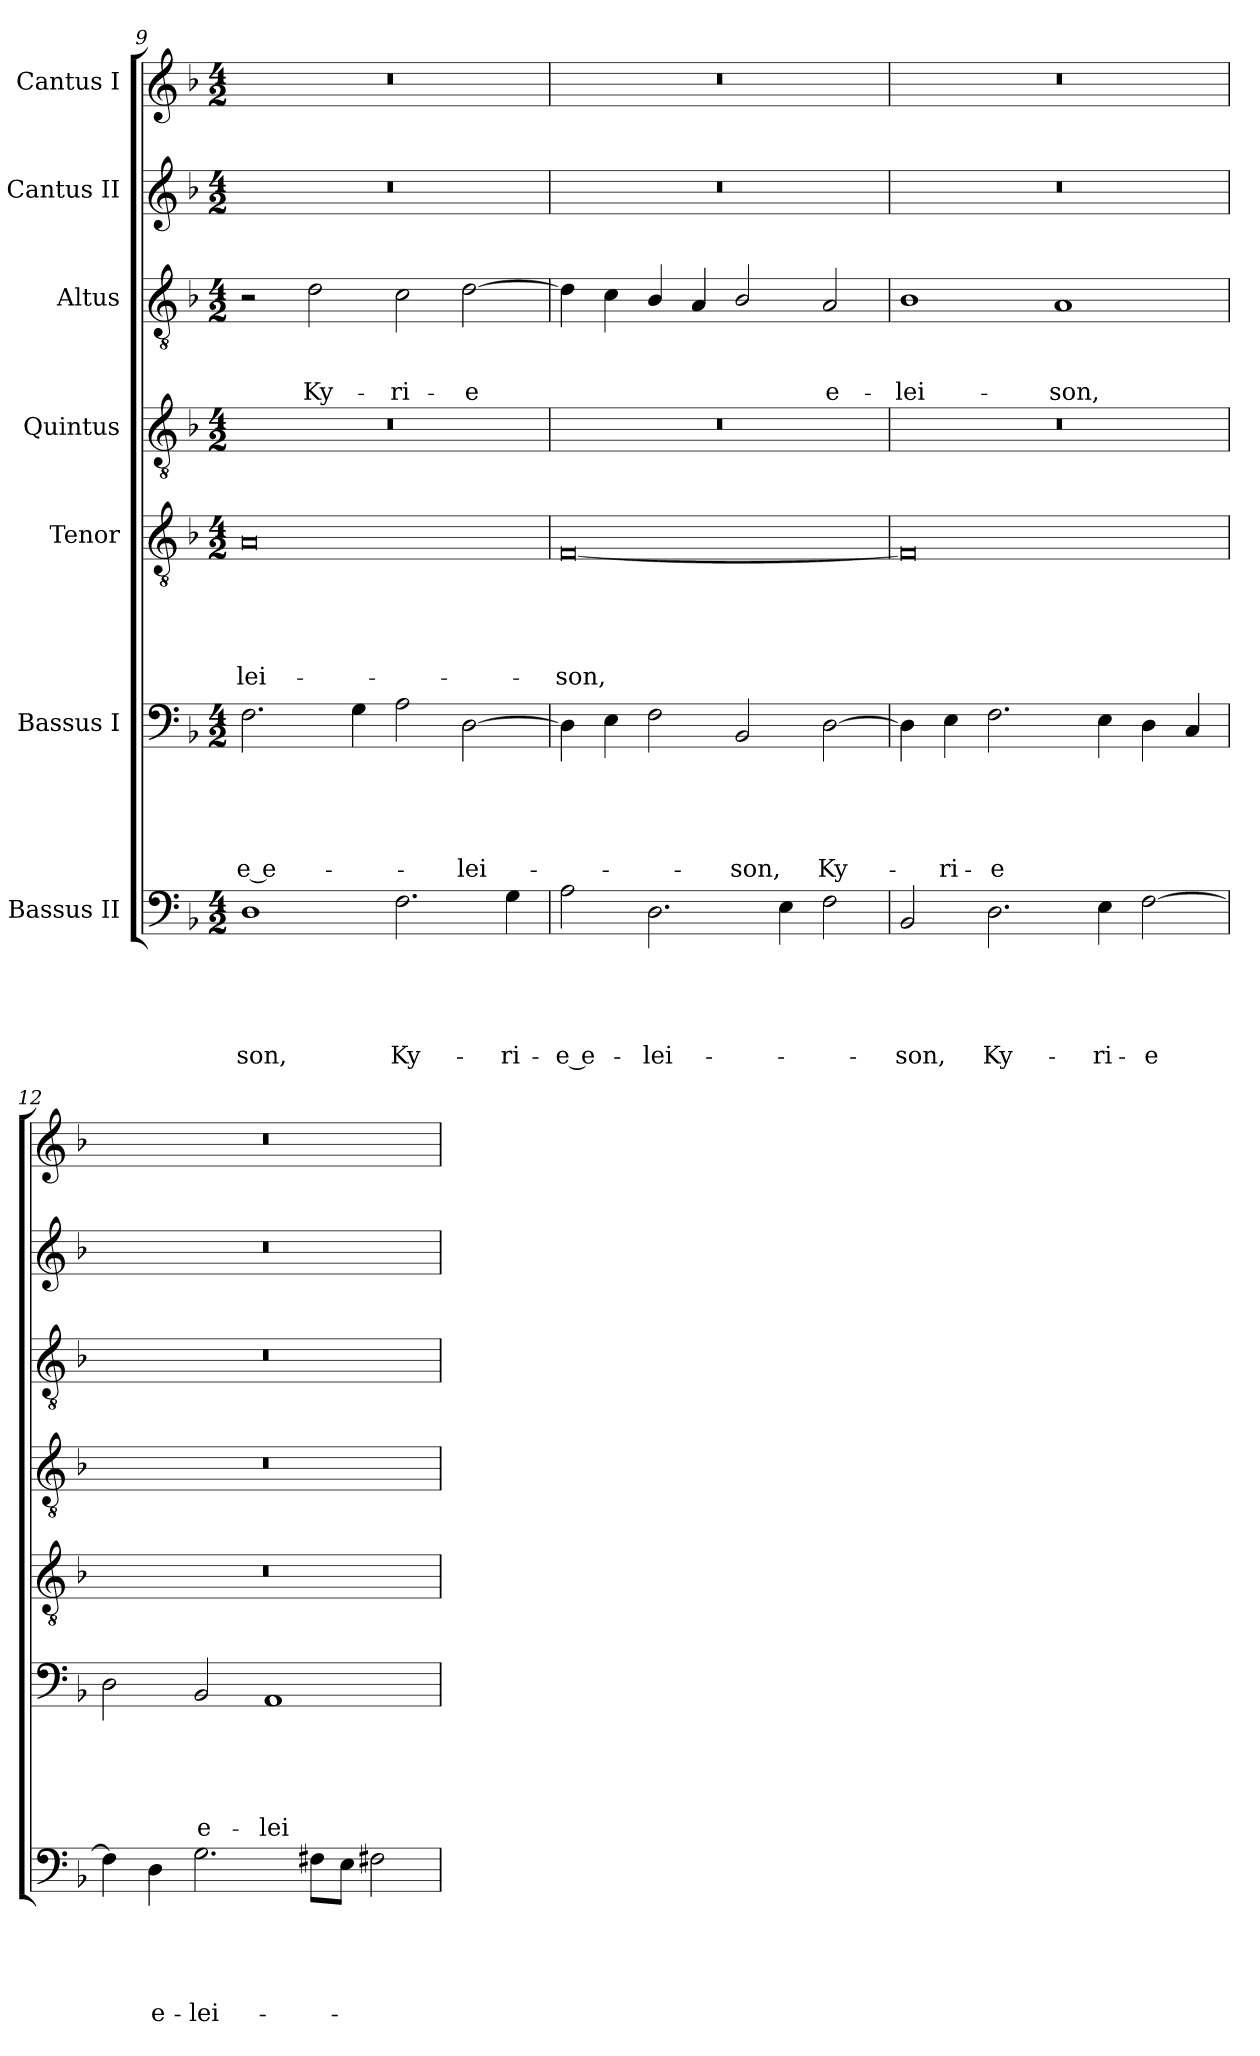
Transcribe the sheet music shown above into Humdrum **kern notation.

**kern	**text	**text	**text	**text	**text	**kern	**text	**text	**text	**text	**text	**kern	**text	**text	**text	**text	**text	**kern	**kern	**text	**text	**text	**kern	**kern
*part7	*part7	*part7	*part7	*part7	*part7	*part6	*part6	*part6	*part6	*part6	*part6	*part5	*part5	*part5	*part5	*part5	*part5	*part4	*part3	*part3	*part3	*part3	*part2	*part1
*staff7	*staff7	*staff7	*staff7	*staff7	*staff7	*staff6	*staff6	*staff6	*staff6	*staff6	*staff6	*staff5	*staff5	*staff5	*staff5	*staff5	*staff5	*staff4	*staff3	*staff3	*staff3	*staff3	*staff2	*staff1
*I"Bassus II	*	*	*	*	*	*I"Bassus I	*	*	*	*	*	*I"Tenor	*	*	*	*	*	*I"Quintus	*I"Altus	*	*	*	*I"Cantus II	*I"Cantus I
*clefF4	*	*	*	*	*	*clefF4	*	*	*	*	*	*clefGv2	*	*	*	*	*	*clefGv2	*clefGv2	*	*	*	*clefG2	*clefG2
*k[b-]	*	*	*	*	*	*k[b-]	*	*	*	*	*	*k[b-]	*	*	*	*	*	*k[b-]	*k[b-]	*	*	*	*k[b-]	*k[b-]
*M4/2	*	*	*	*	*	*M4/2	*	*	*	*	*	*M4/2	*	*	*	*	*	*M4/2	*M4/2	*	*	*	*M4/2	*M4/2
=9	=9	=9	=9	=9	=9	=9	=9	=9	=9	=9	=9	=9	=9	=9	=9	=9	=9	=9	=9	=9	=9	=9	=9	=9
1D\	.	.	.	.	-son,	2.F\	.	.	.	.	-e e-	0A/	.	.	.	.	-lei-	0r	2r	.	.	.	0r	0r
.	.	.	.	.	.	.	.	.	.	.	.	.	.	.	.	.	.	.	2d\	.	.	Ky-	.	.
.	.	.	.	.	.	4G\	.	.	.	.	.	.	.	.	.	.	.	.	.	.	.	.	.	.
2.F\	.	.	.	.	Ky-	2A\	.	.	.	.	.	.	.	.	.	.	.	.	2c\	.	.	-ri-	.	.
.	.	.	.	.	.	[2D\	.	.	.	.	-lei-	.	.	.	.	.	.	.	[2d\	.	.	-e	.	.
4G\	.	.	.	.	-ri-	.	.	.	.	.	.	.	.	.	.	.	.	.	.	.	.	.	.	.
=10	=10	=10	=10	=10	=10	=10	=10	=10	=10	=10	=10	=10	=10	=10	=10	=10	=10	=10	=10	=10	=10	=10	=10	=10
2A\	.	.	.	.	-e e-	4D\]	.	.	.	.	.	[0F/	.	.	.	.	-son,	0r	4d\]	.	.	.	0r	0r
.	.	.	.	.	.	4E\	.	.	.	.	.	.	.	.	.	.	.	.	4c\	.	.	.	.	.
2.D\	.	.	.	.	-lei-	2F\	.	.	.	.	.	.	.	.	.	.	.	.	4B-/	.	.	.	.	.
.	.	.	.	.	.	.	.	.	.	.	.	.	.	.	.	.	.	.	4A/	.	.	.	.	.
.	.	.	.	.	.	2BB-/	.	.	.	.	-son,	.	.	.	.	.	.	.	2B-/	.	.	.	.	.
4E\	.	.	.	.	.	.	.	.	.	.	.	.	.	.	.	.	.	.	.	.	.	.	.	.
2F\	.	.	.	.	.	[2D\	.	.	.	.	Ky-	.	.	.	.	.	.	.	2A/	.	.	e-	.	.
=11	=11	=11	=11	=11	=11	=11	=11	=11	=11	=11	=11	=11	=11	=11	=11	=11	=11	=11	=11	=11	=11	=11	=11	=11
2BB-/	.	.	.	.	-son,	4D\]	.	.	.	.	.	0F/]	.	.	.	.	.	0r	1B-\	.	.	-lei-	0r	0r
.	.	.	.	.	.	4E\	.	.	.	.	-ri-	.	.	.	.	.	.	.	.	.	.	.	.	.
2.D\	.	.	.	.	Ky-	2.F\	.	.	.	.	-e	.	.	.	.	.	.	.	.	.	.	.	.	.
.	.	.	.	.	.	.	.	.	.	.	.	.	.	.	.	.	.	.	1A/	.	.	-son,	.	.
4E\	.	.	.	.	-ri-	4E\	.	.	.	.	.	.	.	.	.	.	.	.	.	.	.	.	.	.
[2F\	.	.	.	.	-e	4D\	.	.	.	.	.	.	.	.	.	.	.	.	.	.	.	.	.	.
.	.	.	.	.	.	4C/	.	.	.	.	.	.	.	.	.	.	.	.	.	.	.	.	.	.
=12	=12	=12	=12	=12	=12	=12	=12	=12	=12	=12	=12	=12	=12	=12	=12	=12	=12	=12	=12	=12	=12	=12	=12	=12
4F\]	.	.	.	.	.	2D\	.	.	.	.	.	0r	.	.	.	.	.	0r	0r	.	.	.	0r	0r
4D\	.	.	.	.	e-	.	.	.	.	.	.	.	.	.	.	.	.	.	.	.	.	.	.	.
2.G\	.	.	.	.	-lei-	2BB-/	.	.	.	.	e-	.	.	.	.	.	.	.	.	.	.	.	.	.
.	.	.	.	.	.	1AA/	.	.	.	.	-lei-	.	.	.	.	.	.	.	.	.	.	.	.	.
8F#X\L	.	.	.	.	.	.	.	.	.	.	.	.	.	.	.	.	.	.	.	.	.	.	.	.
8E\J	.	.	.	.	.	.	.	.	.	.	.	.	.	.	.	.	.	.	.	.	.	.	.	.
2F#X\	.	.	.	.	.	.	.	.	.	.	.	.	.	.	.	.	.	.	.	.	.	.	.	.
=	=	=	=	=	=	=	=	=	=	=	=	=	=	=	=	=	=	=	=	=	=	=	=	=
*-	*-	*-	*-	*-	*-	*-	*-	*-	*-	*-	*-	*-	*-	*-	*-	*-	*-	*-	*-	*-	*-	*-	*-	*-
